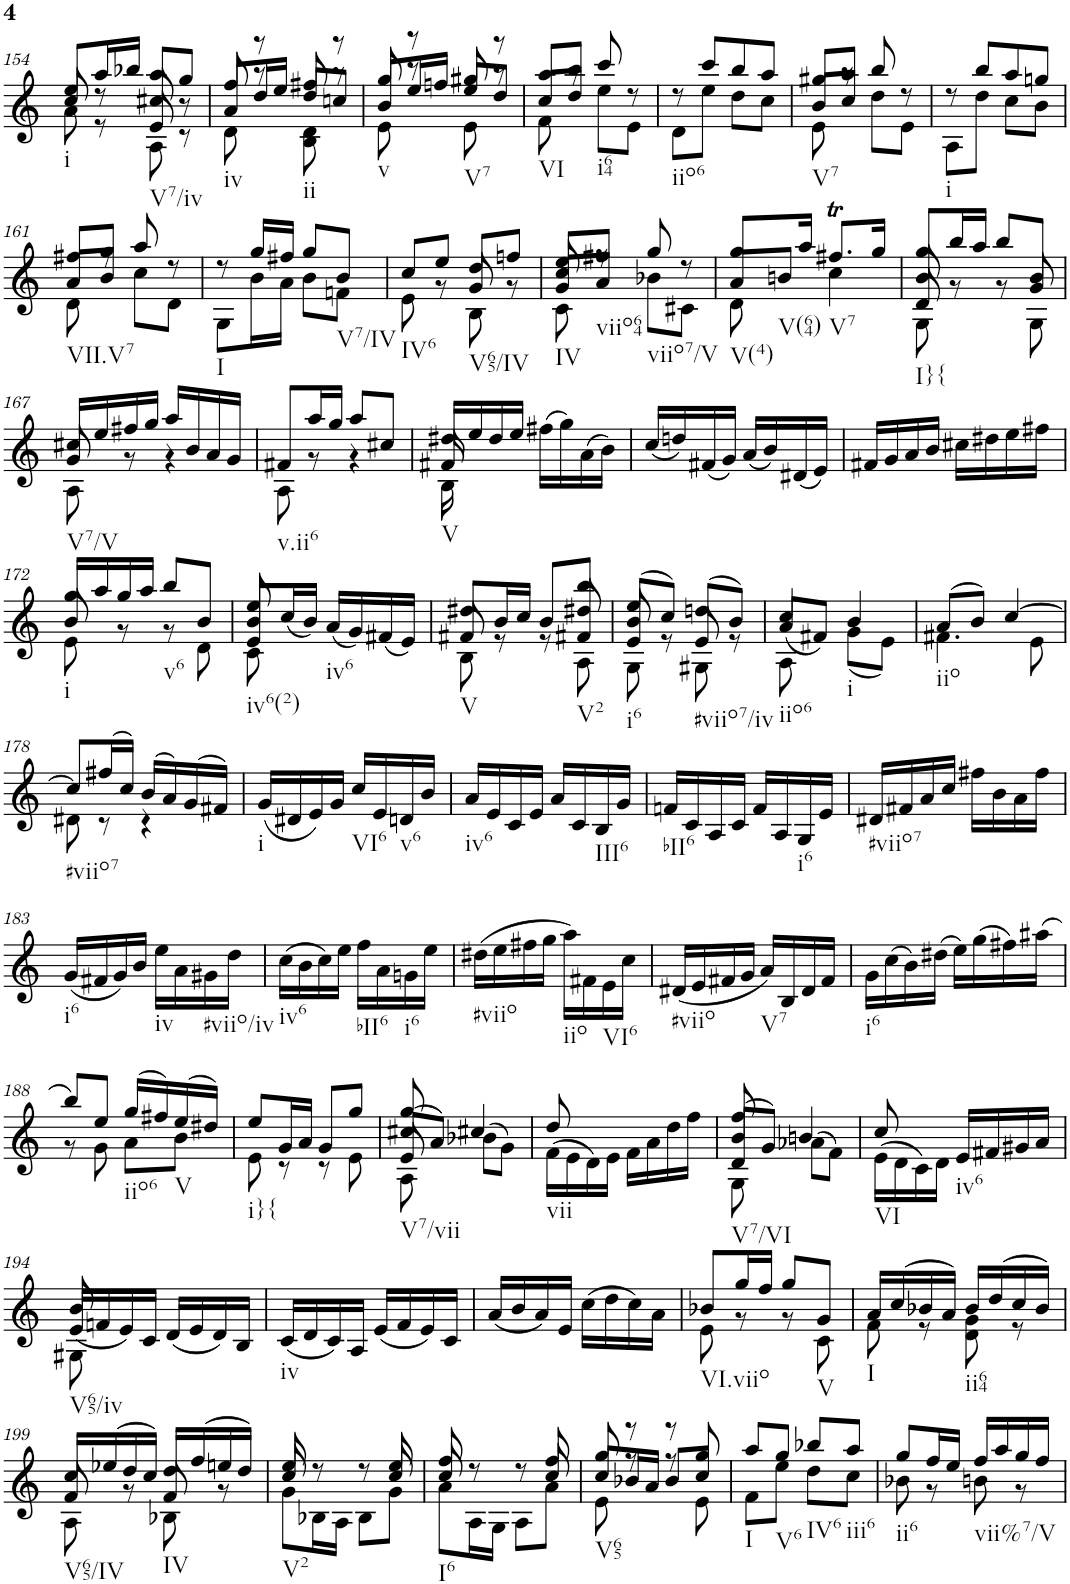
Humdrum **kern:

**kern
*part1
*staff1
*I"Violin
*I'Vln.
!!LO:PB:g=z
*clefG2
*k[]
*M2/4
=154
*^
*	*^
*	*	*^
!LO:TX:b:t=i	!	!	!
8ee/L	8a\	8cc/	4ryy
16aa/L	8r	8r	.
16bb-X/JJ	.	.	.
!LO:TX:b:t=V7/iv	!	!	!
8aa/L	8A\	8cc#X/	8e/
8gg/J	8r	8r	8ryy
=155	=155	=155	=155
!LO:TX:b:t=iv	!	!	!
*	*	*v	*v
8ff/	8d\	8a/L
8r	8r	16dd/L
.	.	16ee/JJ
!LO:TX:b:t=ii	!	!
8ff#X/	8B\ 8d\	8dd/L
8r	8r	8ccn/J
=156	=156	=156
!LO:TX:b:t=v	!	!
8gg/	8e\	8b/L
8r	8r	16ee/L
.	.	16ffn/JJ
!LO:TX:b:t=V7	!	!
8gg#X/	8e\	8ee/L
8r	8r	8dd/J
=157	=157	=157
!LO:TX:b:t=VI	!	!
8aa/L	8f\	8cc/L
8bb/J	8r	8dd/J
!LO:TX:b:t=i64	!	!
8ccc/	8ee\L	4ryy
8r	8e\J	.
*	*v	*v
=158	=158
!LO:TX:b:t=iio6	!
8r	8d\L
8ccc/L	8ee\J
8bb/	8dd\L
8aa/J	8cc\J
=159	=159
*	*^
!LO:TX:b:t=V7	!	!
8gg#X/L	8e\	8b/L
8aa/J	8r	8cc/J
8bb/	8dd\L	4ryy
8r	8e\J	.
*	*v	*v
=160	=160
!LO:TX:b:t=i	!
8r	8A\L
8bb/L	8dd\J
8aa/	8cc\L
8ggn/J	8b\J
!!LO:LB:g=z	!!
=161	=161
*	*^
!LO:TX:b:t=VII.V7	!	!
8ff#X/L	8d\	8a/L
8gg/J	8r	8b/J
8aa/	8cc\L	4ryy
8r	8d\J	.
*	*v	*v
=162	=162
!LO:TX:b:t=I	!
8r	8G\L
16gg/LL	16b\L
16ff#X/JJ	16a\JJ
8gg/L	8b\L
!LO:TX:b:t=V7/IV	!
8b/J	8fn\J
=163	=163
*	*^
!LO:TX:b:t=IV6	!	!
8cc/L	8e\	4ryy
8ee/J	8r	.
!LO:TX:b:t=V65/IV	!	!
8dd/L	8B\	8g/
8ffn/J	8r	8ryy
=164	=164	=164
*	*	*^
!LO:TX:b:t=IV	!	!	!
8ee/L	8c\	8g/L	8cc/
!LO:TX:b:t=viio64	!	!	!
8ff#X/J	8r	8a/J	4.ryy
!LO:TX:b:t=viio7/V	!	!	!
8gg/	4ryy	8b-X\L	.
8r	.	8c#X\J	.
*	*	*v	*v
=165	=165	=165
!LO:TX:b:t=V(4)	!	!
!LO:TX:b:t=V(64)	!	!
8.gg/L	8d\	8a/L
.	4.ryy	8bn/J
16aa/Jk	.	.
!LO:TX:b:t=V7	!	!
8.ff#Xt/L	.	4cc\
16gg/Jk	.	.
=166	=166	=166
*	*	*^
!LO:TX:b:t=I}{	!	!	!
8gg/L	8G\	8d/	8b/
16bb/L	8r	4ryy	4.ryy
16aa/JJ	.	.	.
8bb/L	8r	.	.
8b/J	8G\	8g/	.
*	*	*v	*v
!!LO:LB:g=z
=167	=167	=167
!LO:TX:b:t=V7/V	!	!
16cc#X/LL	8A\	8g/
16ee/	.	.
16ff#X/	8r	4.ryy
16gg/JJ	.	.
16aa/LL	4r	.
16b/	.	.
16a/	.	.
16g/JJ	.	.
*	*v	*v
=168	=168
!LO:TX:b:t=v.ii6	!
8f#X/L	8A\
16aa/L	8r
16gg/JJ	.
8aa/L	4r
8cc#X/J	.
=169	=169
*	*^
!LO:TX:b:t=V	!	!
16dd#X/LL	16B\	16f#X/
16ee/	4..ryy	4..ryy
16dd#/	.	.
16ee/JJ	.	.
(16ff#X\LL	.	.
16gg\)	.	.
(16a\	.	.
16b\JJ)	.	.
*v	*v	*v
=170
(16cc/LL
16ddn/)
(16f#X/
16g/JJ)
(16a/LL
16b/)
(16d#X/
16e/JJ)
=171
16f#X/LL
16g/
16a/
16b/JJ
16cc#X\LL
16dd#X\
16ee\
16ff#X\JJ
!!LO:LB:g=z
=172
*^
*	*^
!LO:TX:b:t=i	!	!
16gg/LL	8e\	8b/
16aa/	.	.
16gg/	8r	4.ryy
16aa/JJ	.	.
!LO:TX:b:t=v6	!	!
8bb/L	8r	.
8b/J	8d\	.
=173	=173	=173
!LO:TX:b:t=iv6(2)	!	!
8b/L	8c\	8e/ 8ee/
(16cc/L	4.ryy	4.ryy
16b/JJ)	.	.
!LO:TX:b:t=iv6	!	!
(16a/LL	.	.
16g/)	.	.
(16f#X/	.	.
16e/JJ)	.	.
=174	=174	=174
!LO:TX:b:t=V	!	!
8dd#X/L	8B\	8f#X/
16b/L	8r	4ryy
16cc/JJ	.	.
8b/L	8r	.
!LO:TX:b:t=V2	!	!
8bb/J	8A\	8f#X/ 8dd#X/
=175	=175	=175
!LO:TX:b:t=i6	!	!
(8ee/L	8G\	8e/ 8b/
8cc/J)	8r	8ryy
!LO:TX:b:t=#viio7/iv	!	!
(8ddn/L	8G#X\	8e/
8b/J)	8r	8ryy
=176	=176	=176
!LO:TX:b:t=iio6	!	!
4cc/	8A\	(8a/L
.	4.ryy	8f#X/J)
!LO:TX:b:t=i	!	!
4b/	.	(8g\L
.	.	8e\J)
=177	=177	=177
!LO:TX:b:t=iio	!	!
*	*v	*v
(8a/L	4.f#X\
8b/J)	.
[4cc/	.
.	8e\
!!LO:LB:g=z	!!
=178	=178
!LO:TX:b:t=#viio7	!
8cc/L]	8d#X\
(16ff#X/L	8r
16cc/JJ)	.
(16b/LL	4r
16a/)	.
(16g/	.
16f#X/JJ)	.
*v	*v
=179
!LO:TX:b:t=i
(16g/LL
16d#X/
16e/)
16g/JJ
!LO:TX:b:t=VI6
16cc/LL
16e/
!LO:TX:b:t=v6
16dn/
16b/JJ
=180
!LO:TX:b:t=iv6
16a/LL
16e/
16c/
16e/JJ
16a/LL
16c/
!LO:TX:b:t=III6
16B/
16g/JJ
=181
!LO:TX:b:t=bII6
16fn/LL
16c/
16A/
16c/JJ
16f/LL
16A/
!LO:TX:b:t=i6
16G/
16e/JJ
=182
!LO:TX:b:t=#viio7
16d#X/LL
16f#X/
16a/
16cc/JJ
16ff#X\LL
16b\
16a\
16ff#\JJ
!!LO:LB:g=z
=183
!LO:TX:b:t=i6
(16g/LL
16f#X/
16g/)
16b/JJ
!LO:TX:b:t=iv
16ee\LL
16a\
!LO:TX:b:t=#viio/iv
16g#X\
16dd\JJ
=184
!LO:TX:b:t=iv6
(16cc\LL
16b\
16cc\)
16ee\JJ
!LO:TX:b:t=bII6
16ff\LL
16a\
!LO:TX:b:t=i6
16gn\
16ee\JJ
=185
!LO:TX:b:t=#viio
(16dd#X\LL
16ee\
16ff#X\
16gg\JJ
!LO:TX:b:t=iio
16aa\LL)
16f#X\
!LO:TX:b:t=VI6
16e\
16cc\JJ
=186
!LO:TX:b:t=#viio
(16d#X/LL
16e/
16f#X/
16g/JJ
!LO:TX:b:t=V7
16a/LL)
16B/
16d#/
16f#/JJ
=187
!LO:TX:b:t=i6
16g\LL
(16cc\
16b\)
(16dd#X\JJ
16ee\LL)
(16gg\
16ff#X\)
(16aa#X\JJ
!!LO:LB:g=z
=188
*^
8bb/L)	8r
8ee/J	8g\
!LO:TX:b:t=iio6	!
(16gg/LL	8a\L
16ff#X/)	.
!LO:TX:b:t=V	!
(16ee/	8b\J
16dd#X/JJ)	.
=189	=189
!LO:TX:b:t=i}{	!
8ee/L	8e\
16g/L	8r
16a/JJ	.
8g/L	8r
8gg/J	8e\
=190	=190
*^	*^
!LO:TX:b:t=V7/vii	!	!	!
(8cc#X/L	8A\	8e/	8gg/
8a/J)	4.ryy	4.ryy	8ryy
(8b-X\L	.	.	4cc#X/
8g\J)	.	.	.
*	*v	*v	*v
=191	=191
!LO:TX:b:t=vii	!
(16f\LL	8dd/
16e\	.
16d\)	4.ryy
16e\JJ	.
16f\LL	.
16a\	.
16dd\	.
16ff\JJ	.
=192	=192
*	*^
!LO:TX:b:t=V7/VI	!	!
(8b/L	8G\	8d/ 8ff/
8g/J)	4.ryy	8ryy
(8a-X\L	.	4bn/
8f\J)	.	.
*	*v	*v
=193	=193
!LO:TX:b:t=VI	!
(16e\LL	8cc/
16d\	.
16c\)	4.ryy
16d\JJ	.
!LO:TX:b:t=iv6	!
16e/LL	.
16f#X/	.
16g#X/	.
16a/JJ	.
!!LO:LB:g=z	!!
=194	=194
*	*^
!LO:TX:b:t=V65/iv	!	!
(<16e/LL	8G#X\	8b/
16fn/	.	.
16e/)	4.ryy	4.ryy
16c/JJ	.	.
(16d/LL	.	.
16e/	.	.
16d/)	.	.
16B/JJ	.	.
*v	*v	*v
=195
!LO:TX:b:t=iv
(16c/LL
16d/
16c/)
16A/JJ
(16e/LL
16f/
16e/)
16c/JJ
=196
(16a/LL
16b/
16a/)
16e/JJ
(16cc\LL
16dd\
16cc\)
16a\JJ
=197
*^
!LO:TX:b:t=VI.viio	!
8b-X/L	8e\
16gg/L	8r
16ff/JJ	.
8gg/L	8r
!LO:TX:b:t=V	!
8g/J	8c\
=198	=198
!LO:TX:b:t=I	!
16a/LL	8f\
(16cc/	.
16b-X/	8r
16a/JJ)	.
!LO:TX:b:t=ii64	!
16b-/LL	8d\ 8g\
(16dd/	.
16cc/	8r
16b-/JJ)	.
!!LO:LB:g=z	!!
=199	=199
*	*^
!LO:TX:b:t=V65/IV	!	!
16cc/LL	8A\	8f/
(16ee-X/	.	.
16dd/	8r	8ryy
16cc/JJ)	.	.
!LO:TX:b:t=IV	!	!
16dd/LL	8B-X\	8f/
(16ff/	.	.
16een/	8r	8ryy
16dd/JJ)	.	.
=200	=200	=200
!LO:TX:b:t=V2	!	!
8ee/	8g\L	8cc/
8r	16B-X\L	4ryy
.	16A\JJ	.
8r	8B-\L	.
8ee/	8g\J	8cc/
=201	=201	=201
!LO:TX:b:t=I6	!	!
8ff/	8a\L	8cc/
8r	16A\L	4ryy
.	16G\JJ	.
8r	8A\L	.
8ff/	8a\J	8cc/
=202	=202	=202
!LO:TX:b:t=V65	!	!
8gg/	8e\	8cc/L
8r	8r	16b-X/L
.	.	16a/JJ
8r	8r	8b-/L
8gg/	8e\	8cc/J
=203	=203	=203
!LO:TX:b:t=I	!	!
*	*v	*v
8aa/L	8f\L
!LO:TX:b:t=V6	!
8gg/J	8ee\J
!LO:TX:b:t=IV6	!
8bb-X/L	8dd\L
!LO:TX:b:t=iii6	!
8aa/J	8cc\J
=204	=204
!LO:TX:b:t=ii6	!
8gg/L	8b-X\
16ff/L	8r
16ee/JJ	.
!LO:TX:b:t=vii%7/V	!
16ff/LL	8bn\
16aa/	.
16gg/	8r
16ff/JJ	.
*v	*v
=
*-
